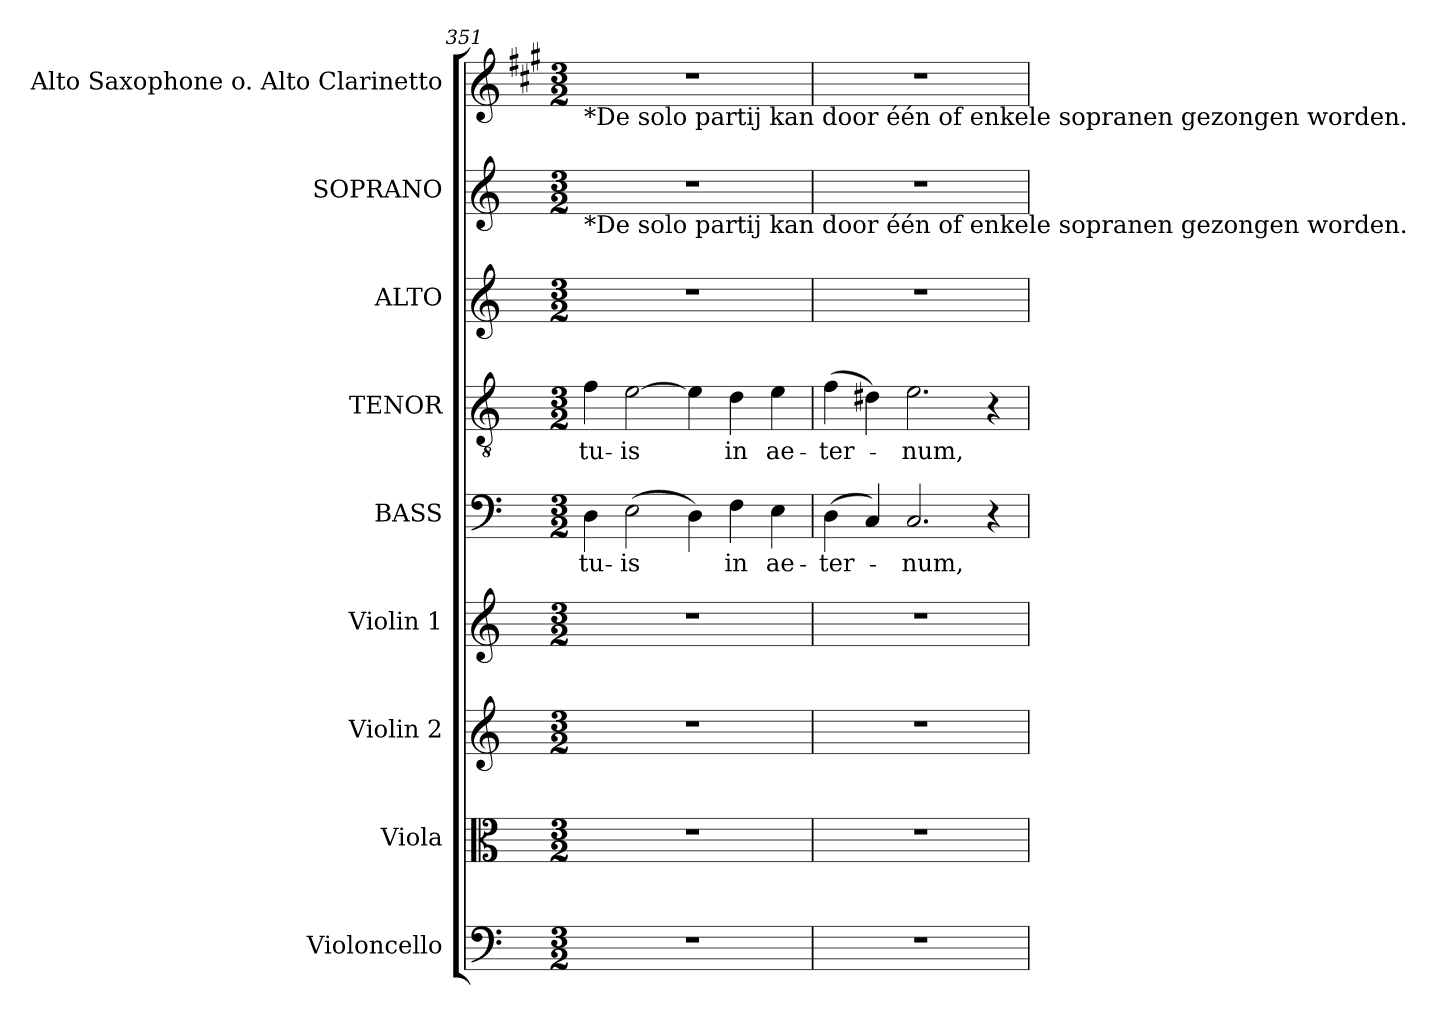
**kern	**kern	**kern	**kern	**kern	**text	**kern	**text	**kern	**kern	**kern
*part9	*part8	*part7	*part6	*part5	*part5	*part4	*part4	*part3	*part2	*part1
*staff9	*staff8	*staff7	*staff6	*staff5	*staff5	*staff4	*staff4	*staff3	*staff2	*staff1
*I"Violoncello	*I"Viola	*I"Violin 2	*I"Violin 1	*I"BASS	*	*I"TENOR	*	*I"ALTO	*I"SOPRANO	*I"Alto Saxophone o. Alto Clarinetto
*I'Vc.	*I'Vla.	*I'Vln. 2	*I'Vln. 1	*I'B.	*	*I'T.	*	*I'A.	*I'S.	*I'Alto Sax. o. Alto Clar.
!!LO:LB:g=z
*clefF4	*clefC3	*clefG2	*clefG2	*clefF4	*	*clefGv2	*	*clefG2	*clefG2	*clefG2
*	*	*	*	*	*	*ITrd7c12	*	*	*	*ITrd5c9
*k[]	*k[]	*k[]	*k[]	*k[]	*	*k[]	*	*k[]	*k[]	*k[]
*C:	*C:	*C:	*C:	*C:	*	*C:	*	*C:	*C:	*C:
*M3/2	*M3/2	*M3/2	*M3/2	*M3/2	*	*M3/2	*	*M3/2	*M3/2	*M3/2
=351	=351	=351	=351	=351	=351	=351	=351	=351	=351	=351
!LO:N:vis=1	!LO:N:vis=1	!LO:N:vis=1	!LO:N:vis=1	!	!	!	!	!	!	!
!	!	!	!	!	!LO:LY:b:color=#000000	!	!	!	!	!
!	!	!	!	!	!	!	!	!	!	!LO:TX:b:t=*De solo partij kan door één of enkele sopranen gezongen worden.
!	!	!	!	!	!	!	!	!	!LO:TX:b:t=*De solo partij kan door één of enkele sopranen gezongen worden.	!
!	!	!	!	!	!	!	!LO:LY:b:color=#000000	!LO:N:vis=1	!LO:N:vis=1	!LO:N:vis=1
1.r	1.r	1.r	1.r	4Di\	tu-	4Fi\	tu-	1.r	1.r	1.r
!	!	!	!	!	!LO:LY:b:color=#000000	!	!	!	!	!
!	!	!	!	!	!	!	!LO:LY:b:color=#000000	!	!	!
.	.	.	.	(2Ei\	-is	[>2Ei\	-is	.	.	.
.	.	.	.	4Di\)	.	4Ei\]	.	.	.	.
!	!	!	!	!	!LO:LY:b:color=#000000	!	!	!	!	!
!	!	!	!	!	!	!	!LO:LY:b:color=#000000	!	!	!
.	.	.	.	4Fi\	in	4Di\	in	.	.	.
!	!	!	!	!	!LO:LY:b:color=#000000	!	!	!	!	!
!	!	!	!	!	!	!	!LO:LY:b:color=#000000	!	!	!
.	.	.	.	4Ei\	ae-	4Ei\	ae-	.	.	.
=352	=352	=352	=352	=352	=352	=352	=352	=352	=352	=352
!LO:N:vis=1	!LO:N:vis=1	!LO:N:vis=1	!LO:N:vis=1	!	!	!	!	!	!	!
!	!	!	!	!	!LO:LY:b:color=#000000	!	!	!	!	!
!	!	!	!	!	!	!	!LO:LY:b:color=#000000	!LO:N:vis=1	!LO:N:vis=1	!LO:N:vis=1
1.r	1.r	1.r	1.r	(4Di\	-ter-	(4Fi\	-ter-	1.r	1.r	1.r
.	.	.	.	4Ci/)	.	4D#Xi\)	.	.	.	.
!	!	!	!	!	!LO:LY:b:color=#000000	!	!	!	!	!
!	!	!	!	!	!	!	!LO:LY:b:color=#000000	!	!	!
.	.	.	.	2.Ci/	-num,	2.Ei\	-num,	.	.	.
.	.	.	.	4r	.	4r	.	.	.	.
=	=	=	=	=	=	=	=	=	=	=
*-	*-	*-	*-	*-	*-	*-	*-	*-	*-	*-
